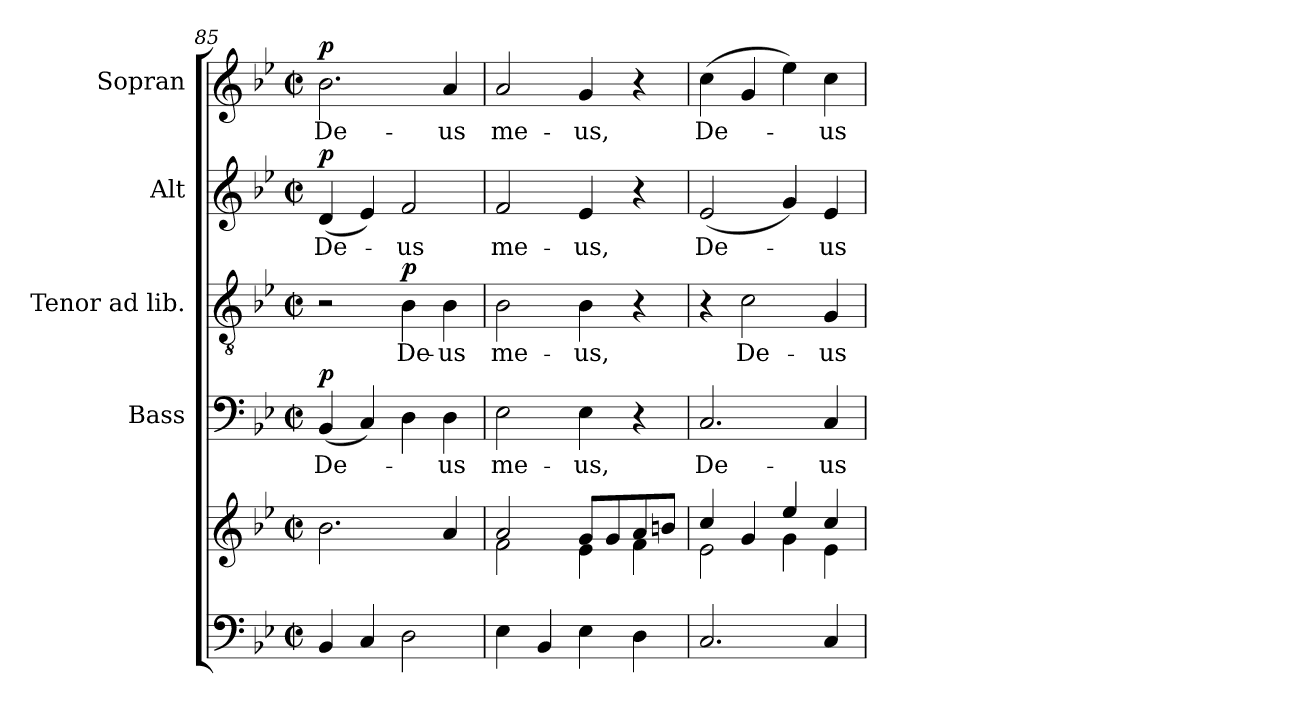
**kern	**kern	**kern	**text	**dynam	**kern	**text	**dynam	**kern	**text	**dynam	**kern	**text	**dynam
*part5	*part5	*part4	*part4	*part4	*part3	*part3	*part3	*part2	*part2	*part2	*part1	*part1	*part1
*staff6	*staff5	*staff4	*staff4	*staff4	*staff3	*staff3	*staff3	*staff2	*staff2	*staff2	*staff1	*staff1	*staff1
*	*	*I"Bass	*	*	*I"Tenor ad lib.	*	*	*I"Alt	*	*	*I"Sopran	*	*
*	*	*I'B.	*	*	*I'T.	*	*	*I'A.	*	*	*I'S.	*	*
*clefF4	*clefG2	*clefF4	*	*	*clefGv2	*	*	*clefG2	*	*	*clefG2	*	*
*k[b-e-]	*k[b-e-]	*k[b-e-]	*	*	*k[b-e-]	*	*	*k[b-e-]	*	*	*k[b-e-]	*	*
*B-:	*B-:	*B-:	*	*	*B-:	*	*	*B-:	*	*	*B-:	*	*
*M2/2	*M2/2	*M2/2	*	*	*M2/2	*	*	*M2/2	*	*	*M2/2	*	*
*met(c|)	*met(c|)	*met(c|)	*	*	*met(c|)	*	*	*met(c|)	*	*	*met(c|)	*	*
=85	=85	=85	=85	=85	=85	=85	=85	=85	=85	=85	=85	=85	=85
!	!	!	!LO:LY:b	!LO:DY:a	!	!	!	!	!LO:LY:b	!LO:DY:a	!	!LO:LY:b	!LO:DY:a
4BB-/	2.b-\	(<4BB-/	De-	p	2r	.	.	(<4d/	De-	p	2.b-\	De-	p
4C/	.	4C/)	.	.	.	.	.	4e-/)	.	.	.	.	.
!	!	!	!	!	!	!LO:LY:b	!LO:DY:a	!	!LO:LY:b	!	!	!	!
2D\	.	4D\	.	.	4B-\	De-	p	2f/	-us	.	.	.	.
!	!	!	!LO:LY:b	!	!	!LO:LY:b	!	!	!	!	!	!LO:LY:b	!
.	4a/	4D\	-us	.	4B-\	-us	.	.	.	.	4a/	-us	.
=86	=86	=86	=86	=86	=86	=86	=86	=86	=86	=86	=86	=86	=86
*	*^	*	*	*	*	*	*	*	*	*	*	*	*
!	!	!	!	!LO:LY:b	!	!	!LO:LY:b	!	!	!LO:LY:b	!	!	!LO:LY:b	!
4E-\	2a/	2f\	2E-\	me-	.	2B-\	me-	.	2f/	me-	.	2a/	me-	.
4BB-/	.	.	.	.	.	.	.	.	.	.	.	.	.	.
!	!	!	!	!LO:LY:b	!	!	!LO:LY:b	!	!	!LO:LY:b	!	!	!LO:LY:b	!
4E-\	8g/L	4e-\	4E-\	-us,	.	4B-\	-us,	.	4e-/	-us,	.	4g/	-us,	.
.	8g/	.	.	.	.	.	.	.	.	.	.	.	.	.
4D\	8a/	4f\	4r	.	.	4r	.	.	4r	.	.	4r	.	.
.	8bn/J	.	.	.	.	.	.	.	.	.	.	.	.	.
=87	=87	=87	=87	=87	=87	=87	=87	=87	=87	=87	=87	=87	=87	=87
!	!	!	!	!LO:LY:b	!	!	!	!	!	!LO:LY:b	!	!	!LO:LY:b	!
2.C/	4cc/	2e-\	2.C/	De-	.	4r	.	.	(<2e-/	De-	.	(>4cc\	De-	.
!	!	!	!	!	!	!	!LO:LY:b	!	!	!	!	!	!	!
.	4g/	.	.	.	.	2c\	De-	.	.	.	.	4g/	.	.
.	4ee-/	4g\	.	.	.	.	.	.	4g/)	.	.	4ee-\)	.	.
!	!	!	!	!LO:LY:b	!	!	!LO:LY:b	!	!	!LO:LY:b	!	!	!LO:LY:b	!
4C/	4cc/	4e-\	4C/	-us	.	4G/	-us	.	4e-/	-us	.	4cc\	-us	.
*	*v	*v	*	*	*	*	*	*	*	*	*	*	*	*
=	=	=	=	=	=	=	=	=	=	=	=	=	=
*-	*-	*-	*-	*-	*-	*-	*-	*-	*-	*-	*-	*-	*-
